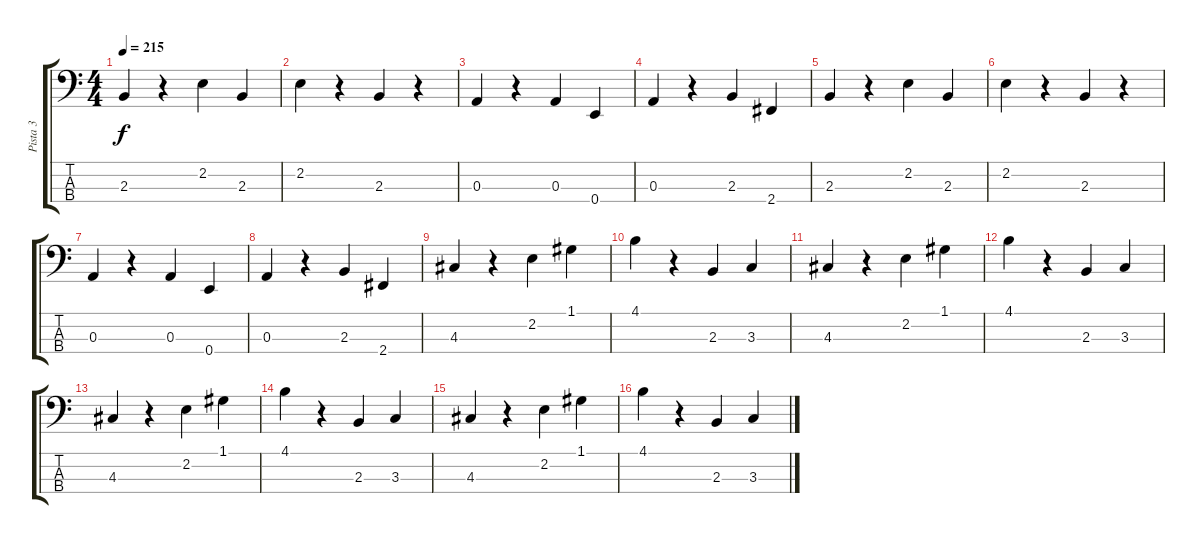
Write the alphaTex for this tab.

\track ("Pista 3" "Pista 3") {instrument electricbassfinger}
\staff {score tabs}
\tuning (G2 D2 A1 E1) {hide}
\ts (4 4)
\tempo 215
\clef f4
\ks c
2.3.4{dy f} r.4 2.2.4 2.3.4 |
2.2.4 r.4 2.3.4 r.4 |
0.3.4 r.4 0.3.4 0.4.4 |
0.3.4 r.4 2.3.4 2.4.4 |
2.3.4 r.4 2.2.4 2.3.4 |
2.2.4 r.4 2.3.4 r.4 |
0.3.4 r.4 0.3.4 0.4.4 |
0.3.4 r.4 2.3.4 2.4.4 |
4.3.4 r.4 2.2.4 1.1.4 |
4.1.4 r.4 2.3.4 3.3.4 |
4.3.4 r.4 2.2.4 1.1.4 |
4.1.4 r.4 2.3.4 3.3.4 |
4.3.4 r.4 2.2.4 1.1.4 |
4.1.4 r.4 2.3.4 3.3.4 |
4.3.4 r.4 2.2.4 1.1.4 |
4.1.4 r.4 2.3.4 3.3.4
